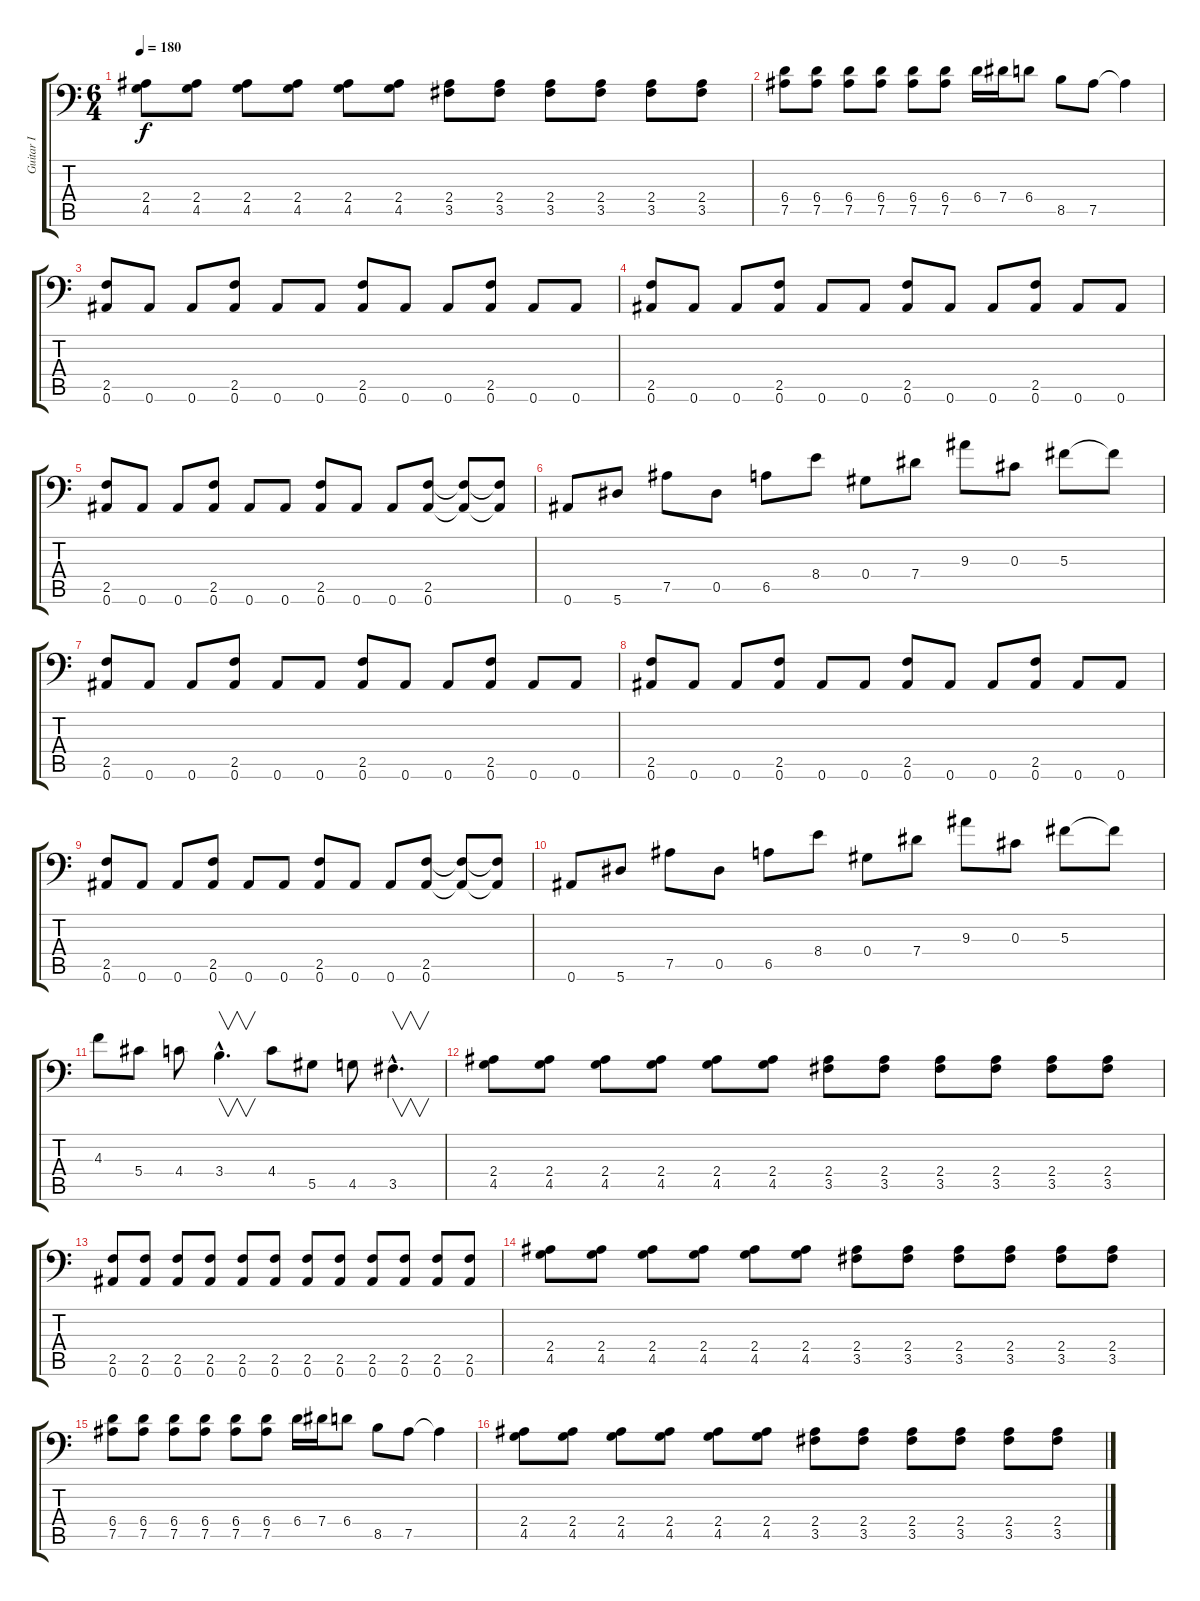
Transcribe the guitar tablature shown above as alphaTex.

\track ("Guitar I" "Guitar I") {instrument distortionguitar}
\staff {score tabs}
\tuning (Bb3 F3 Db3 Ab2 Eb2 Bb1) {hide}
\ts (6 4)
\tempo 180
\clef f4
\ks c
(2.4 4.5).8{dy f} (2.4 4.5).8 (2.4 4.5).8 (2.4 4.5).8 (2.4 4.5).8 (2.4 4.5).8 (2.4 3.5).8 (2.4 3.5).8 (2.4 3.5).8 (2.4 3.5).8 (2.4 3.5).8 (2.4 3.5).8 |
(6.4 7.5).8 (6.4 7.5).8 (6.4 7.5).8 (6.4 7.5).8 (6.4 7.5).8 (6.4 7.5).8 6.4.16 7.4.16 6.4.8 8.5.8 7.5.8 7.5{t}.4 |
(2.5 0.6).8 0.6.8 0.6.8 (2.5 0.6).8 0.6.8 0.6.8 (2.5 0.6).8 0.6.8 0.6.8 (2.5 0.6).8 0.6.8 0.6.8 |
(2.5 0.6).8 0.6.8 0.6.8 (2.5 0.6).8 0.6.8 0.6.8 (2.5 0.6).8 0.6.8 0.6.8 (2.5 0.6).8 0.6.8 0.6.8 |
(2.5 0.6).8 0.6.8 0.6.8 (2.5 0.6).8 0.6.8 0.6.8 (2.5 0.6).8 0.6.8 0.6.8 (2.5 0.6).8 (2.5{t} 0.6{t}).8 (2.5{t} 0.6{t}).8 |
0.6.8 5.6.8 7.5.8 0.5.8 6.5.8 8.4.8 0.4.8 7.4.8 9.3.8 0.3.8 5.3.8 5.3{t}.8 |
(2.5 0.6).8 0.6.8 0.6.8 (2.5 0.6).8 0.6.8 0.6.8 (2.5 0.6).8 0.6.8 0.6.8 (2.5 0.6).8 0.6.8 0.6.8 |
(2.5 0.6).8 0.6.8 0.6.8 (2.5 0.6).8 0.6.8 0.6.8 (2.5 0.6).8 0.6.8 0.6.8 (2.5 0.6).8 0.6.8 0.6.8 |
(2.5 0.6).8 0.6.8 0.6.8 (2.5 0.6).8 0.6.8 0.6.8 (2.5 0.6).8 0.6.8 0.6.8 (2.5 0.6).8 (2.5{t} 0.6{t}).8 (2.5{t} 0.6{t}).8 |
0.6.8 5.6.8 7.5.8 0.5.8 6.5.8 8.4.8 0.4.8 7.4.8 9.3.8 0.3.8 5.3.8 5.3{t}.8 |
4.3.8 5.4.8 4.4.8 3.4{hac}.4{v d} 4.4.8 5.5.8 4.5.8 3.5{hac}.4{v d} |
(2.4 4.5).8 (2.4 4.5).8 (2.4 4.5).8 (2.4 4.5).8 (2.4 4.5).8 (2.4 4.5).8 (2.4 3.5).8 (2.4 3.5).8 (2.4 3.5).8 (2.4 3.5).8 (2.4 3.5).8 (2.4 3.5).8 |
(2.5 0.6).8 (2.5 0.6).8 (2.5 0.6).8 (2.5 0.6).8 (2.5 0.6).8 (2.5 0.6).8 (2.5 0.6).8 (2.5 0.6).8 (2.5 0.6).8 (2.5 0.6).8 (2.5 0.6).8 (2.5 0.6).8 |
(2.4 4.5).8 (2.4 4.5).8 (2.4 4.5).8 (2.4 4.5).8 (2.4 4.5).8 (2.4 4.5).8 (2.4 3.5).8 (2.4 3.5).8 (2.4 3.5).8 (2.4 3.5).8 (2.4 3.5).8 (2.4 3.5).8 |
(6.4 7.5).8 (6.4 7.5).8 (6.4 7.5).8 (6.4 7.5).8 (6.4 7.5).8 (6.4 7.5).8 6.4.16 7.4.16 6.4.8 8.5.8 7.5.8 7.5{t}.4 |
(2.4 4.5).8 (2.4 4.5).8 (2.4 4.5).8 (2.4 4.5).8 (2.4 4.5).8 (2.4 4.5).8 (2.4 3.5).8 (2.4 3.5).8 (2.4 3.5).8 (2.4 3.5).8 (2.4 3.5).8 (2.4 3.5).8
